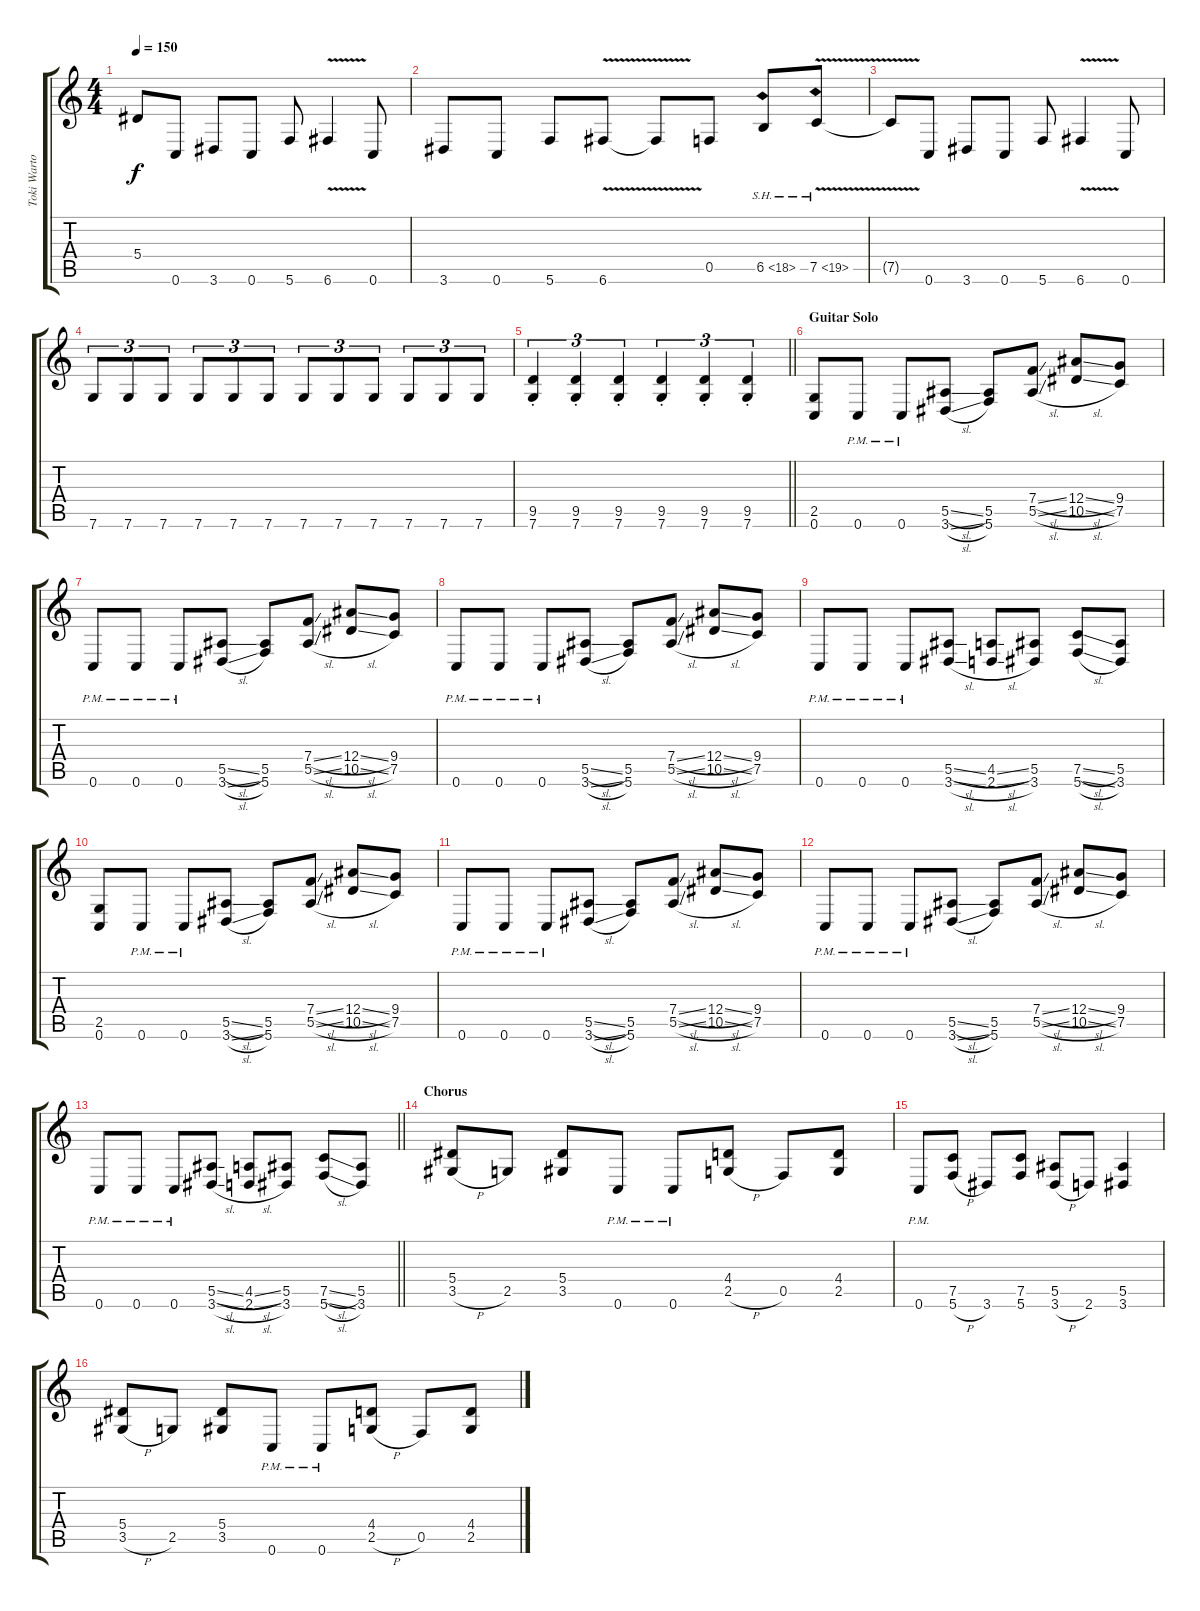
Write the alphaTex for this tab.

\track ("Toki Wartooth (Lead Guitar 2)" "Toki Warto") {instrument distortionguitar}
\staff {score tabs}
\tuning (C4 G3 Eb3 Bb2 F2 C2) {hide}
\ts (4 4)
\tempo 150
\clef g2
\ks c
5.4{t}.8{dy f} 0.6.8 3.6.8 0.6.8 5.6.8 6.6{v}.4 0.6.8 |
3.6.8 0.6.8 5.6.8 6.6{v}.8 6.6{t}.8 0.5.8 6.5{sh 12}.8 7.5{sh 12 v}.8 |
7.5{t}.8 0.6.8 3.6.8 0.6.8 5.6.8 6.6{v}.4 0.6.8 |
7.6.8{tu (3 2)} 7.6.8{tu (3 2)} 7.6.8{tu (3 2)} 7.6.8{tu (3 2)} 7.6.8{tu (3 2)} 7.6.8{tu (3 2)} 7.6.8{tu (3 2)} 7.6.8{tu (3 2)} 7.6.8{tu (3 2)} 7.6.8{tu (3 2)} 7.6.8{tu (3 2)} 7.6.8{tu (3 2)} |
\barLineRight lightlight
(9.5{st} 7.6{st}).4{tu (3 2)} (9.5{st} 7.6{st}).4{tu (3 2)} (9.5{st} 7.6{st}).4{tu (3 2)} (9.5{st} 7.6{st}).4{tu (3 2)} (9.5{st} 7.6{st}).4{tu (3 2)} (9.5{st} 7.6{st}).4{tu (3 2)} |
\section ("" "Guitar Solo")
(2.5 0.6).8 0.6{pm}.8 0.6{pm}.8 (5.5{sl} 3.6{sl}).8 (5.5 5.6).8 (7.4{sl} 5.5{sl}).8 (12.4{sl} 10.5{sl}).8 (9.4 7.5).8 |
0.6{pm}.8 0.6{pm}.8 0.6{pm}.8 (5.5{sl} 3.6{sl}).8 (5.5 5.6).8 (7.4{sl} 5.5{sl}).8 (12.4{sl} 10.5{sl}).8 (9.4 7.5).8 |
0.6{pm}.8 0.6{pm}.8 0.6{pm}.8 (5.5{sl} 3.6{sl}).8 (5.5 5.6).8 (7.4{sl} 5.5{sl}).8 (12.4{sl} 10.5{sl}).8 (9.4 7.5).8 |
0.6{pm}.8 0.6{pm}.8 0.6{pm}.8 (5.5{sl} 3.6{sl}).8 (4.5{sl} 2.6{sl}).8 (5.5 3.6).8 (7.5{sl} 5.6{sl}).8 (5.5 3.6).8 |
(2.5 0.6).8 0.6{pm}.8 0.6{pm}.8 (5.5{sl} 3.6{sl}).8 (5.5 5.6).8 (7.4{sl} 5.5{sl}).8 (12.4{sl} 10.5{sl}).8 (9.4 7.5).8 |
0.6{pm}.8 0.6{pm}.8 0.6{pm}.8 (5.5{sl} 3.6{sl}).8 (5.5 5.6).8 (7.4{sl} 5.5{sl}).8 (12.4{sl} 10.5{sl}).8 (9.4 7.5).8 |
0.6{pm}.8 0.6{pm}.8 0.6{pm}.8 (5.5{sl} 3.6{sl}).8 (5.5 5.6).8 (7.4{sl} 5.5{sl}).8 (12.4{sl} 10.5{sl}).8 (9.4 7.5).8 |
\barLineRight lightlight
0.6{pm}.8 0.6{pm}.8 0.6{pm}.8 (5.5{sl} 3.6{sl}).8 (4.5{sl} 2.6{sl}).8 (5.5 3.6).8 (7.5{sl} 5.6{sl}).8 (5.5 3.6).8 |
\section ("" "Chorus")
(5.4 3.5{h}).8 2.5.8 (5.4 3.5).8 0.6{pm}.8 0.6{pm}.8 (4.4 2.5{h}).8 0.5.8 (4.4 2.5).8 |
0.6{pm}.8 (7.5 5.6{h}).8 3.6.8 (7.5 5.6).8 (5.5 3.6{h}).8 2.6.8 (5.5 3.6).4 |
(5.4 3.5{h}).8 2.5.8 (5.4 3.5).8 0.6{pm}.8 0.6{pm}.8 (4.4 2.5{h}).8 0.5.8 (4.4 2.5).8
